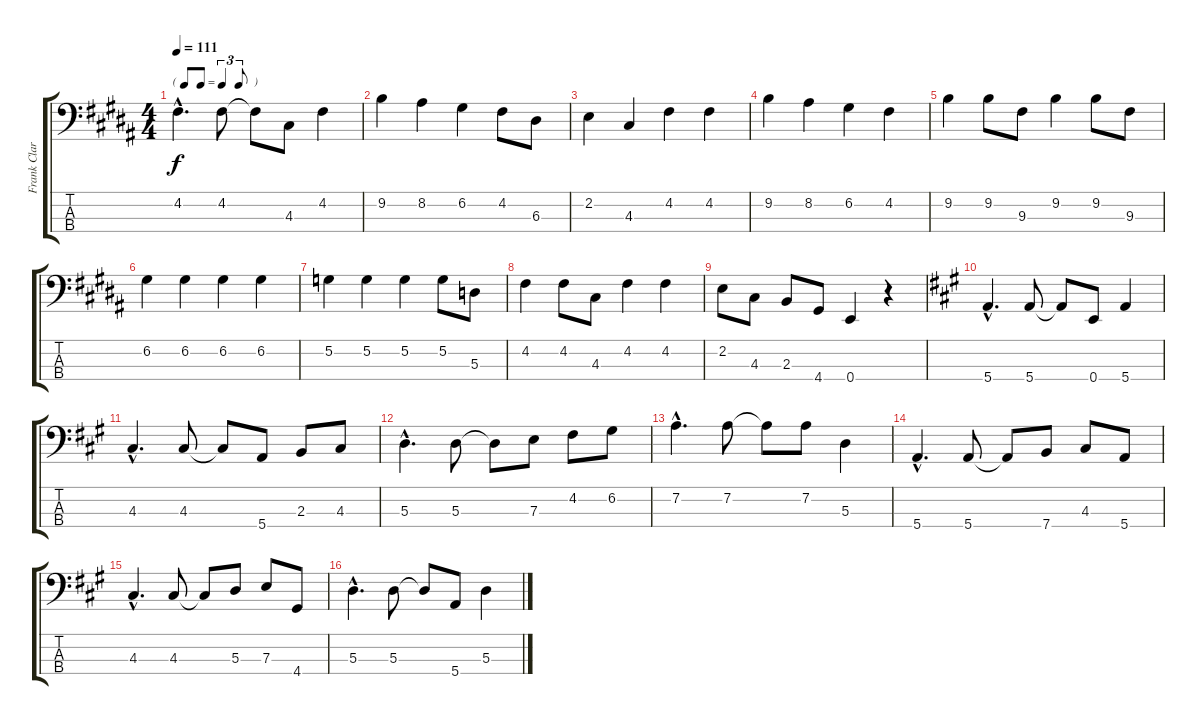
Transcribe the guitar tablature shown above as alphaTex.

\track ("Frank Clarke - bass double" "Frank Clar") {instrument electricbassfinger}
\staff {score tabs}
\tuning (G2 D2 A1 E1) {hide}
\ts (4 4)
\tf triplet8th
\tempo 111
\clef f4
\ks b
4.2{hac}.4{d dy f} 4.2.8 4.2{t}.8 4.3.8 4.2.4 |
9.2.4 8.2.4 6.2.4 4.2.8 6.3.8 |
2.2.4 4.3.4 4.2.4 4.2.4 |
9.2.4 8.2.4 6.2.4 4.2.4 |
9.2.4 9.2.8 9.3.8 9.2.4 9.2.8 9.3.8 |
6.2.4 6.2.4 6.2.4 6.2.4 |
5.2.4 5.2.4 5.2.4 5.2.8 5.3.8 |
4.2.4 4.2.8 4.3.8 4.2.4 4.2.4 |
2.2.8 4.3.8 2.3.8 4.4.8 0.4.4 r.4 |
\ks a
5.4{hac}.4{d} 5.4.8 5.4{t}.8 0.4.8 5.4.4 |
4.3{hac}.4{d} 4.3.8 4.3{t}.8 5.4.8 2.3.8 4.3.8 |
5.3{hac}.4{d} 5.3.8 5.3{t}.8 7.3.8 4.2.8 6.2.8 |
7.2{hac}.4{d} 7.2.8 7.2{t}.8 7.2.8 5.3.4 |
5.4{hac}.4{d} 5.4.8 5.4{t}.8 7.4.8 4.3.8 5.4.8 |
4.3{hac}.4{d} 4.3.8 4.3{t}.8 5.3.8 7.3.8 4.4.8 |
5.3{hac}.4{d} 5.3.8 5.3{t}.8 5.4.8 5.3.4
